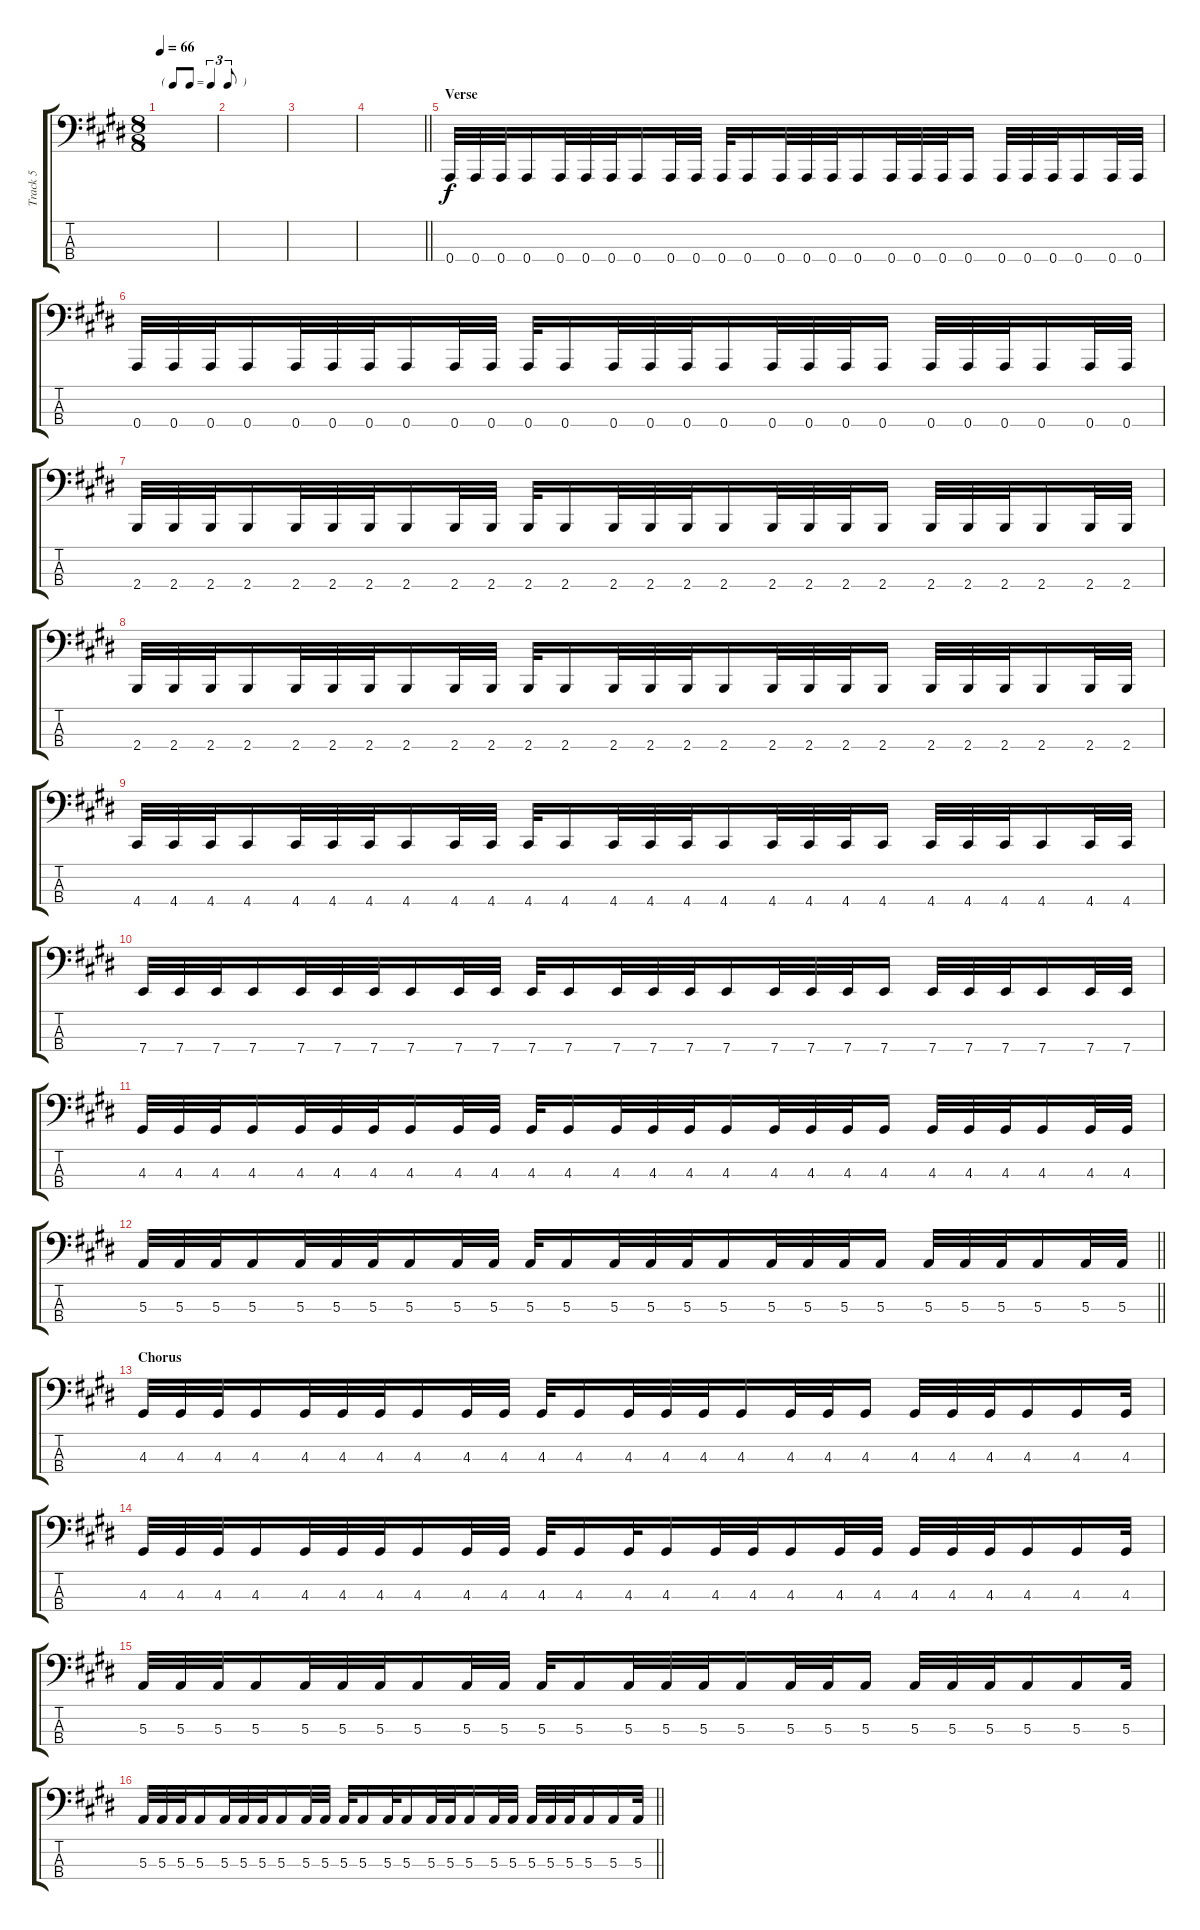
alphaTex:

\track ("Track 5" "Track 5") {instrument electricbasspick}
\staff {score tabs}
\tuning (D2 A1 E1 A0) {hide}
\ts (8 8)
\tf triplet8th
\tempo 66
\clef f4
\ks c#minor
|
|
|
\barLineRight lightlight
|
\section ("" "Verse")
0.4.32 0.4.32 0.4.32 0.4.16 0.4.32 0.4.32 0.4.32 0.4.16 0.4.32 0.4.32 0.4.32 0.4.16 0.4.32 0.4.32 0.4.32 0.4.16 0.4.32 0.4.32 0.4.32 0.4.16 0.4.32 0.4.32 0.4.32 0.4.16 0.4.32 0.4.32 |
0.4.32 0.4.32 0.4.32 0.4.16 0.4.32 0.4.32 0.4.32 0.4.16 0.4.32 0.4.32 0.4.32 0.4.16 0.4.32 0.4.32 0.4.32 0.4.16 0.4.32 0.4.32 0.4.32 0.4.16 0.4.32 0.4.32 0.4.32 0.4.16 0.4.32 0.4.32 |
2.4.32 2.4.32 2.4.32 2.4.16 2.4.32 2.4.32 2.4.32 2.4.16 2.4.32 2.4.32 2.4.32 2.4.16 2.4.32 2.4.32 2.4.32 2.4.16 2.4.32 2.4.32 2.4.32 2.4.16 2.4.32 2.4.32 2.4.32 2.4.16 2.4.32 2.4.32 |
2.4.32 2.4.32 2.4.32 2.4.16 2.4.32 2.4.32 2.4.32 2.4.16 2.4.32 2.4.32 2.4.32 2.4.16 2.4.32 2.4.32 2.4.32 2.4.16 2.4.32 2.4.32 2.4.32 2.4.16 2.4.32 2.4.32 2.4.32 2.4.16 2.4.32 2.4.32 |
4.4.32 4.4.32 4.4.32 4.4.16 4.4.32 4.4.32 4.4.32 4.4.16 4.4.32 4.4.32 4.4.32 4.4.16 4.4.32 4.4.32 4.4.32 4.4.16 4.4.32 4.4.32 4.4.32 4.4.16 4.4.32 4.4.32 4.4.32 4.4.16 4.4.32 4.4.32 |
7.4.32 7.4.32 7.4.32 7.4.16 7.4.32 7.4.32 7.4.32 7.4.16 7.4.32 7.4.32 7.4.32 7.4.16 7.4.32 7.4.32 7.4.32 7.4.16 7.4.32 7.4.32 7.4.32 7.4.16 7.4.32 7.4.32 7.4.32 7.4.16 7.4.32 7.4.32 |
4.3.32 4.3.32 4.3.32 4.3.16 4.3.32 4.3.32 4.3.32 4.3.16 4.3.32 4.3.32 4.3.32 4.3.16 4.3.32 4.3.32 4.3.32 4.3.16 4.3.32 4.3.32 4.3.32 4.3.16 4.3.32 4.3.32 4.3.32 4.3.16 4.3.32 4.3.32 |
\barLineRight lightlight
5.3.32 5.3.32 5.3.32 5.3.16 5.3.32 5.3.32 5.3.32 5.3.16 5.3.32 5.3.32 5.3.32 5.3.16 5.3.32 5.3.32 5.3.32 5.3.16 5.3.32 5.3.32 5.3.32 5.3.16 5.3.32 5.3.32 5.3.32 5.3.16 5.3.32 5.3.32 |
\section ("" "Chorus")
4.3.32 4.3.32 4.3.32 4.3.16 4.3.32 4.3.32 4.3.32 4.3.16 4.3.32 4.3.32 4.3.32 4.3.16 4.3.32 4.3.32 4.3.32 4.3.16 4.3.32 4.3.32 4.3.16 4.3.32 4.3.32 4.3.32 4.3.16 4.3.16 4.3.32 |
4.3.32 4.3.32 4.3.32 4.3.16 4.3.32 4.3.32 4.3.32 4.3.16 4.3.32 4.3.32 4.3.32 4.3.16 4.3.32 4.3.16 4.3.32 4.3.32 4.3.16 4.3.32 4.3.32 4.3.32 4.3.32 4.3.32 4.3.16 4.3.16 4.3.32 |
5.3.32 5.3.32 5.3.32 5.3.16 5.3.32 5.3.32 5.3.32 5.3.16 5.3.32 5.3.32 5.3.32 5.3.16 5.3.32 5.3.32 5.3.32 5.3.16 5.3.32 5.3.32 5.3.16 5.3.32 5.3.32 5.3.32 5.3.16 5.3.16 5.3.32 |
\barLineRight lightlight
5.3.32 5.3.32 5.3.32 5.3.16 5.3.32 5.3.32 5.3.32 5.3.16 5.3.32 5.3.32 5.3.32 5.3.16 5.3.32 5.3.16 5.3.32 5.3.32 5.3.16 5.3.32 5.3.32 5.3.32 5.3.32 5.3.32 5.3.16 5.3.16 5.3.32
